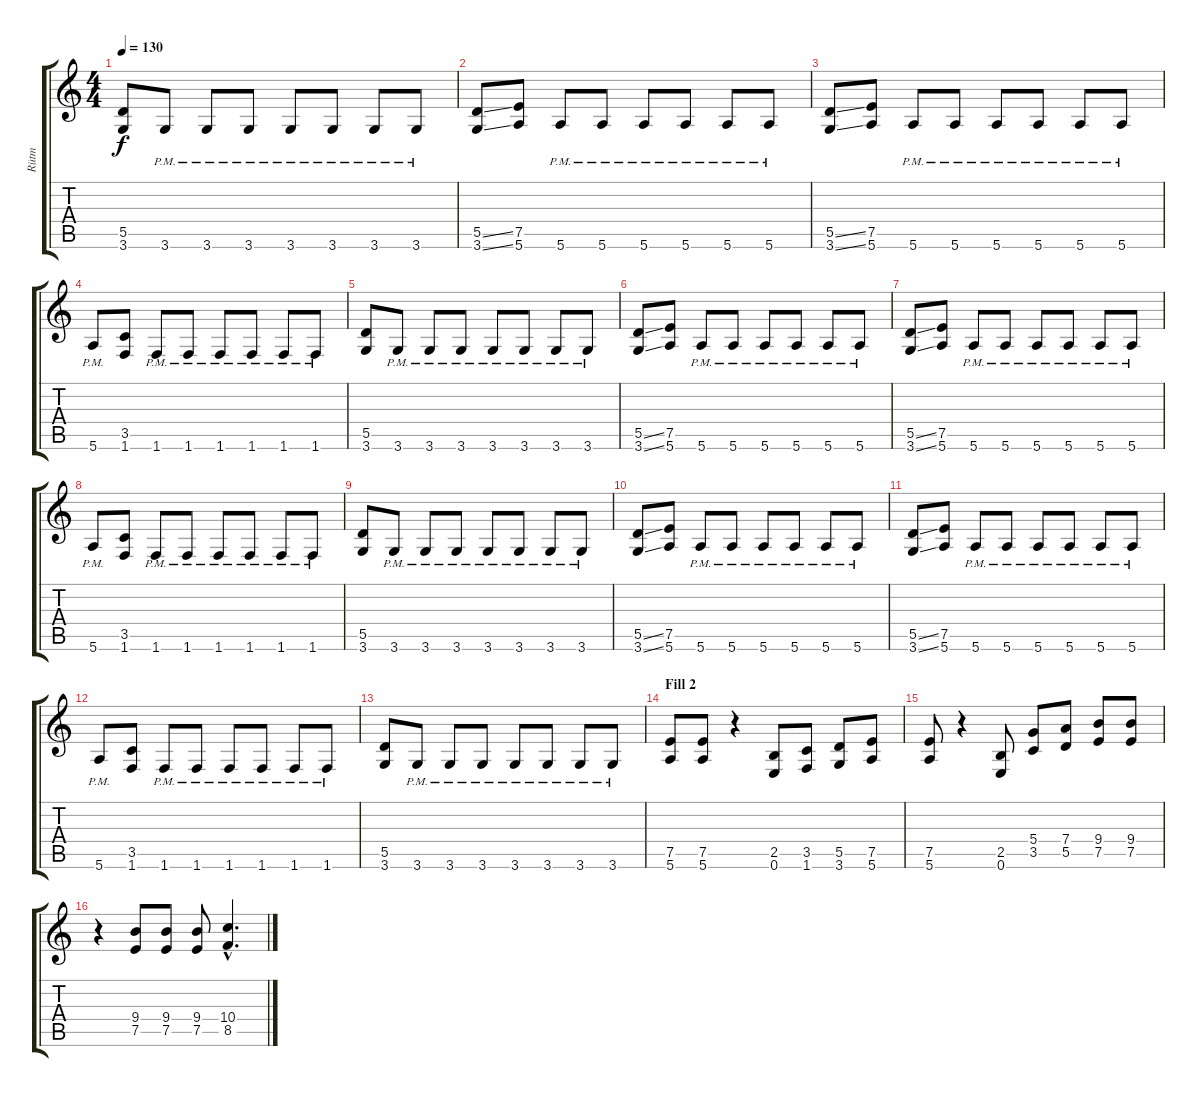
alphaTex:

\track ("Rütm" "Rütm") {instrument distortionguitar}
\staff {score tabs}
\tuning (E4 B3 G3 D3 A2 E2) {hide}
\ts (4 4)
\tempo 130
\clef g2
\ks c
(5.5 3.6).8{dy f} 3.6{pm}.8 3.6{pm}.8 3.6{pm}.8 3.6{pm}.8 3.6{pm}.8 3.6{pm}.8 3.6{pm}.8 |
(5.5{ss} 3.6{ss}).8 (7.5 5.6).8 5.6{pm}.8 5.6{pm}.8 5.6{pm}.8 5.6{pm}.8 5.6{pm}.8 5.6{pm}.8 |
(5.5{ss} 3.6{ss}).8 (7.5 5.6).8 5.6{pm}.8 5.6{pm}.8 5.6{pm}.8 5.6{pm}.8 5.6{pm}.8 5.6{pm}.8 |
5.6{pm}.8 (3.5 1.6).8 1.6{pm}.8 1.6{pm}.8 1.6{pm}.8 1.6{pm}.8 1.6{pm}.8 1.6{pm}.8 |
(5.5 3.6).8 3.6{pm}.8 3.6{pm}.8 3.6{pm}.8 3.6{pm}.8 3.6{pm}.8 3.6{pm}.8 3.6{pm}.8 |
(5.5{ss} 3.6{ss}).8 (7.5 5.6).8 5.6{pm}.8 5.6{pm}.8 5.6{pm}.8 5.6{pm}.8 5.6{pm}.8 5.6{pm}.8 |
(5.5{ss} 3.6{ss}).8 (7.5 5.6).8 5.6{pm}.8 5.6{pm}.8 5.6{pm}.8 5.6{pm}.8 5.6{pm}.8 5.6{pm}.8 |
5.6{pm}.8 (3.5 1.6).8 1.6{pm}.8 1.6{pm}.8 1.6{pm}.8 1.6{pm}.8 1.6{pm}.8 1.6{pm}.8 |
(5.5 3.6).8 3.6{pm}.8 3.6{pm}.8 3.6{pm}.8 3.6{pm}.8 3.6{pm}.8 3.6{pm}.8 3.6{pm}.8 |
(5.5{ss} 3.6{ss}).8 (7.5 5.6).8 5.6{pm}.8 5.6{pm}.8 5.6{pm}.8 5.6{pm}.8 5.6{pm}.8 5.6{pm}.8 |
(5.5{ss} 3.6{ss}).8 (7.5 5.6).8 5.6{pm}.8 5.6{pm}.8 5.6{pm}.8 5.6{pm}.8 5.6{pm}.8 5.6{pm}.8 |
5.6{pm}.8 (3.5 1.6).8 1.6{pm}.8 1.6{pm}.8 1.6{pm}.8 1.6{pm}.8 1.6{pm}.8 1.6{pm}.8 |
(5.5 3.6).8 3.6{pm}.8 3.6{pm}.8 3.6{pm}.8 3.6{pm}.8 3.6{pm}.8 3.6{pm}.8 3.6{pm}.8 |
\section ("" "Fill 2")
(7.5 5.6).8 (7.5 5.6).8 r.4 (2.5 0.6).8 (3.5 1.6).8 (5.5 3.6).8 (7.5 5.6).8 |
(7.5 5.6).8 r.4 (2.5 0.6).8 (5.4 3.5).8 (7.4 5.5).8 (9.4 7.5).8 (9.4 7.5).8 |
r.4 (9.4 7.5).8 (9.4 7.5).8 (9.4 7.5).8 (10.4{hac} 8.5{hac}).4{d}
